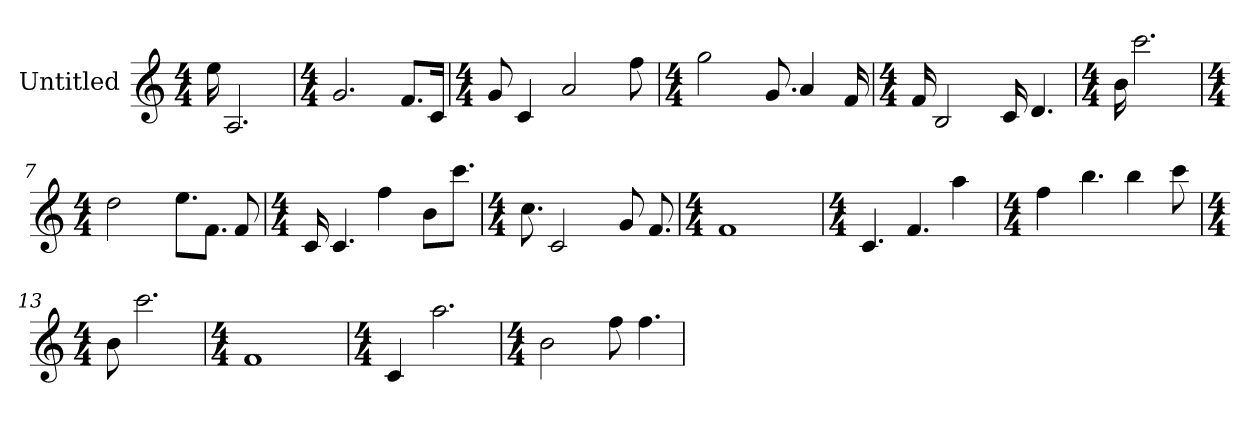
**kern
*part1
*staff1
*I"Untitled
*k[]
*C:
*M4/4
=1
16ee
!LO:N:vis=2.
2A
=2
*k[]
*C:
*M4/4
!LO:N:vis=2.
2g
!LO:N:vis=8.
8fL
16cJk
=3
*k[]
*C:
*M4/4
8g
4c
2a
8ff
=4
*k[]
*C:
*M4/4
2gg
!LO:N:vis=8.
8g
4a
16f
=5
*k[]
*C:
*M4/4
16f
2B
16c
!LO:N:vis=4.
4d
=6
*k[]
*C:
*M4/4
16b
!LO:N:vis=2.
2ccc
=7
*k[]
*C:
*M4/4
2dd
!LO:N:vis=8.
8eeL
!LO:N:vis=8.
8fJ
8f
=8
*k[]
*C:
*M4/4
16c
!LO:N:vis=4.
4c
4ff
8bL
!LO:N:vis=8.
8cccJ
=9
*k[]
*C:
*M4/4
!LO:N:vis=8.
8cc
2c
8g
!LO:N:vis=8.
8f
=10
*k[]
*C:
*M4/4
1f
=11
*k[]
*C:
*M4/4
!LO:N:vis=4.
4c
!LO:N:vis=4.
4f
4aa
=12
*k[]
*C:
*M4/4
4ff
!LO:N:vis=4.
4bb
4bb
8ccc
=13
*k[]
*C:
*M4/4
8b
!LO:N:vis=2.
2ccc
=14
*k[]
*C:
*M4/4
1f
=15
*k[]
*C:
*M4/4
4c
!LO:N:vis=2.
2aa
=16
*k[]
*C:
*M4/4
2b
8ff
!LO:N:vis=4.
4ff
=
*-
